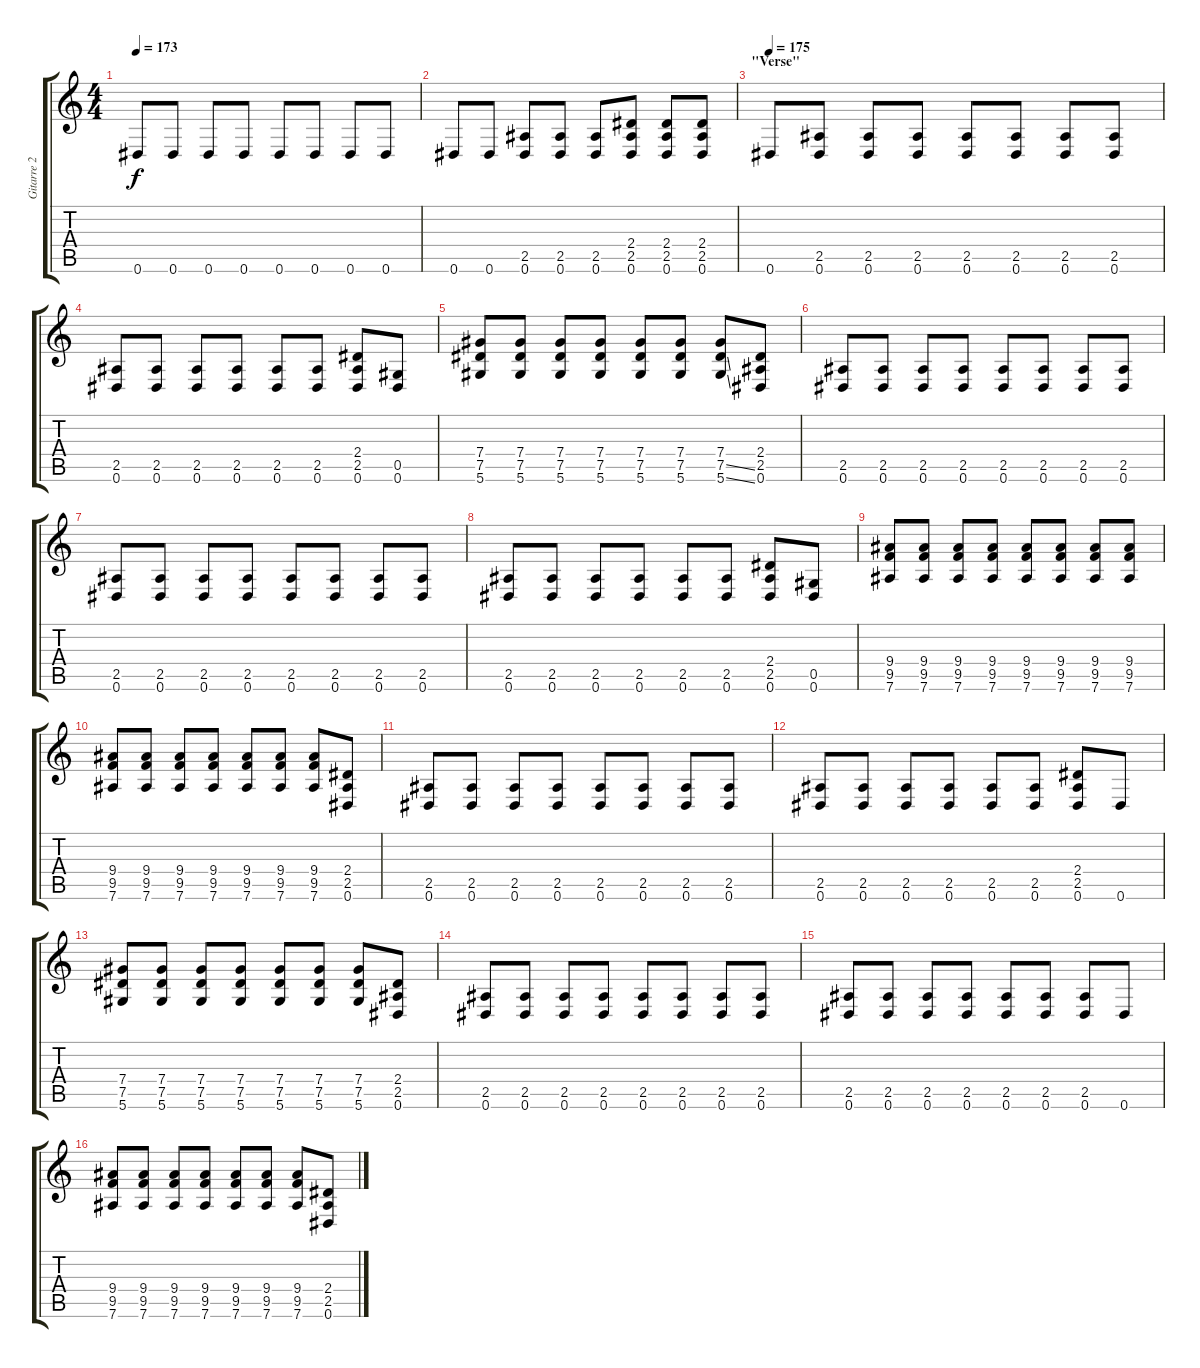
\track ("Gitarre 2" "Gitarre 2") {instrument distortionguitar}
\staff {score tabs}
\tuning (Eb4 Bb3 Gb3 Db3 Ab2 Eb2) {hide}
\ts (4 4)
\tempo 173
\clef g2
\ks c
0.6.8{dy f} 0.6.8 0.6.8 0.6.8 0.6.8 0.6.8 0.6.8 0.6.8 |
0.6.8 0.6.8 (2.5 0.6).8 (2.5 0.6).8 (2.5 0.6).8 (2.4 2.5 0.6).8 (2.4 2.5 0.6).8 (2.4 2.5 0.6).8 |
\section ("" "\"Verse\"")
\tempo 175
0.6.8{instrument distortionguitar} (2.5 0.6).8 (2.5 0.6).8 (2.5 0.6).8 (2.5 0.6).8 (2.5 0.6).8 (2.5 0.6).8 (2.5 0.6).8 |
(2.5 0.6).8 (2.5 0.6).8 (2.5 0.6).8 (2.5 0.6).8 (2.5 0.6).8 (2.5 0.6).8 (2.4 2.5 0.6).8 (0.5 0.6).8 |
(7.4 7.5 5.6).8 (7.4 7.5 5.6).8 (7.4 7.5 5.6).8 (7.4 7.5 5.6).8 (7.4 7.5 5.6).8 (7.4 7.5 5.6).8 (7.4 7.5{ss} 5.6{ss}).8 (2.4 2.5 0.6).8 |
(2.5 0.6).8 (2.5 0.6).8 (2.5 0.6).8 (2.5 0.6).8 (2.5 0.6).8 (2.5 0.6).8 (2.5 0.6).8 (2.5 0.6).8 |
(2.5 0.6).8 (2.5 0.6).8 (2.5 0.6).8 (2.5 0.6).8 (2.5 0.6).8 (2.5 0.6).8 (2.5 0.6).8 (2.5 0.6).8 |
(2.5 0.6).8 (2.5 0.6).8 (2.5 0.6).8 (2.5 0.6).8 (2.5 0.6).8 (2.5 0.6).8 (2.4 2.5 0.6).8 (0.5 0.6).8 |
(9.4 9.5 7.6).8 (9.4 9.5 7.6).8 (9.4 9.5 7.6).8 (9.4 9.5 7.6).8 (9.4 9.5 7.6).8 (9.4 9.5 7.6).8 (9.4 9.5 7.6).8 (9.4 9.5 7.6).8 |
(9.4 9.5 7.6).8 (9.4 9.5 7.6).8 (9.4 9.5 7.6).8 (9.4 9.5 7.6).8 (9.4 9.5 7.6).8 (9.4 9.5 7.6).8 (9.4 9.5 7.6).8 (2.4 2.5 0.6).8 |
(2.5 0.6).8 (2.5 0.6).8 (2.5 0.6).8 (2.5 0.6).8 (2.5 0.6).8 (2.5 0.6).8 (2.5 0.6).8 (2.5 0.6).8 |
(2.5 0.6).8 (2.5 0.6).8 (2.5 0.6).8 (2.5 0.6).8 (2.5 0.6).8 (2.5 0.6).8 (2.4 2.5 0.6).8 0.6.8 |
(7.4 7.5 5.6).8 (7.4 7.5 5.6).8 (7.4 7.5 5.6).8 (7.4 7.5 5.6).8 (7.4 7.5 5.6).8 (7.4 7.5 5.6).8 (7.4 7.5 5.6).8 (2.4 2.5 0.6).8 |
(2.5 0.6).8 (2.5 0.6).8 (2.5 0.6).8 (2.5 0.6).8 (2.5 0.6).8 (2.5 0.6).8 (2.5 0.6).8 (2.5 0.6).8 |
(2.5 0.6).8 (2.5 0.6).8 (2.5 0.6).8 (2.5 0.6).8 (2.5 0.6).8 (2.5 0.6).8 (2.5 0.6).8 0.6.8 |
(9.4 9.5 7.6).8 (9.4 9.5 7.6).8 (9.4 9.5 7.6).8 (9.4 9.5 7.6).8 (9.4 9.5 7.6).8 (9.4 9.5 7.6).8 (9.4 9.5 7.6).8 (2.4 2.5 0.6).8
